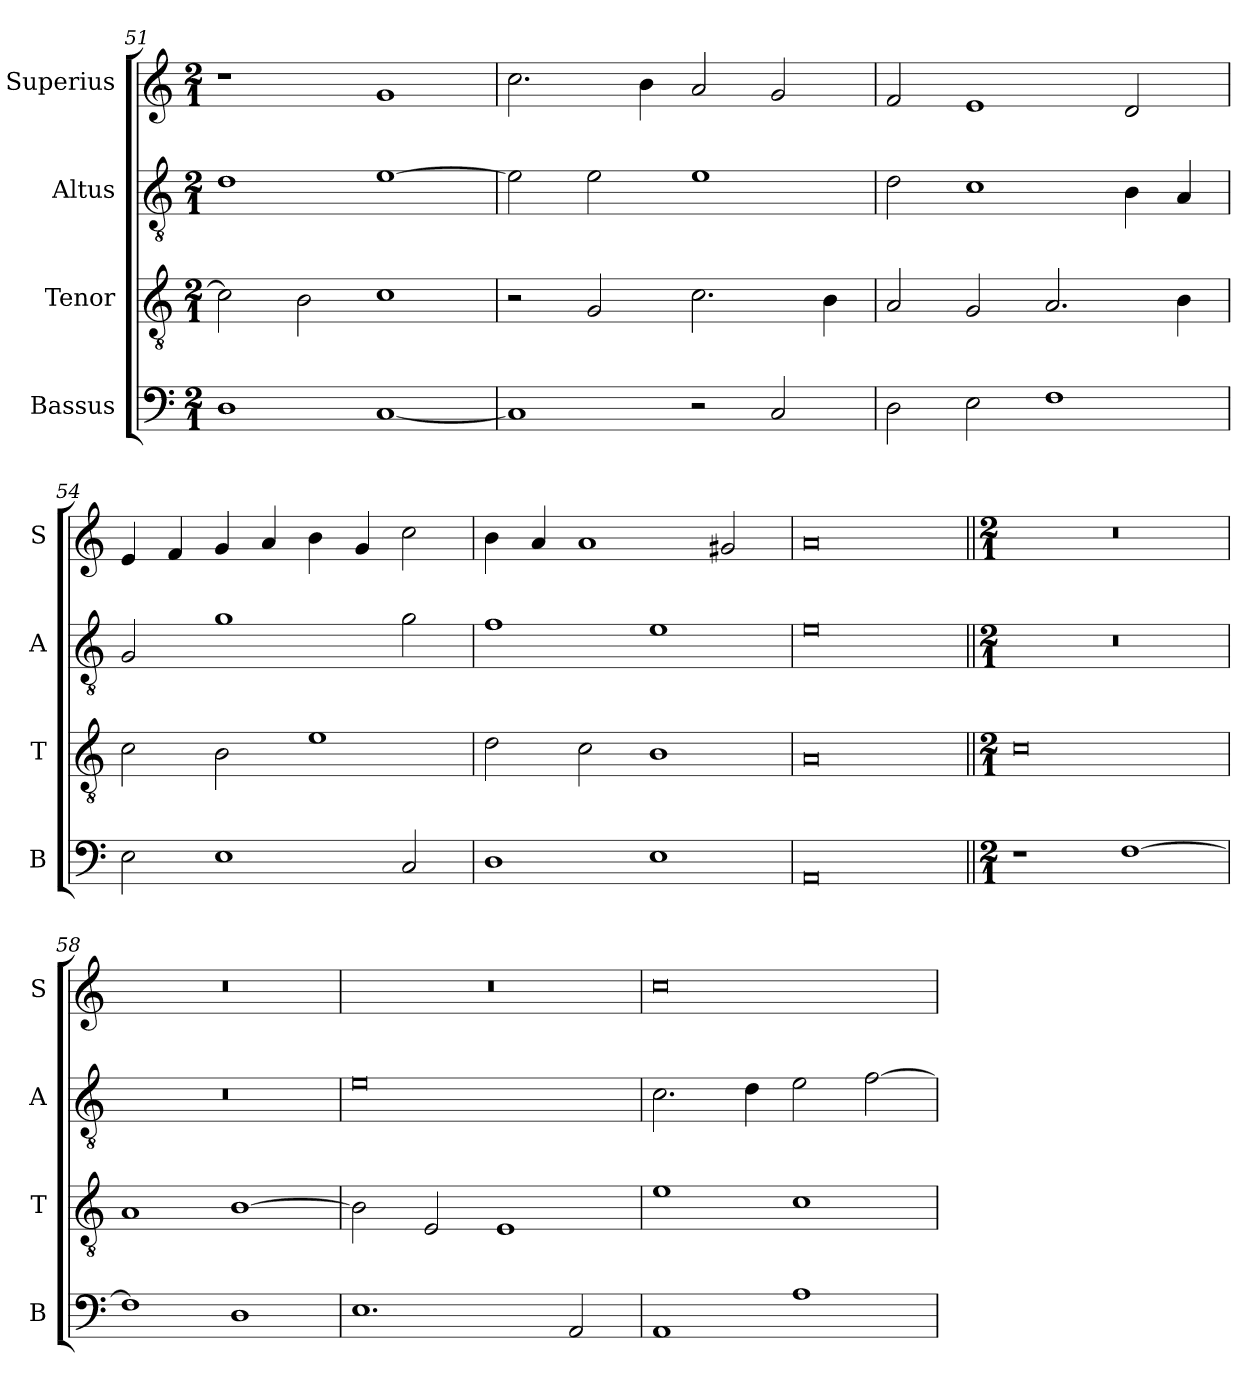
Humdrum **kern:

**kern	**kern	**kern	**kern
*part4	*part3	*part2	*part1
*staff4	*staff3	*staff2	*staff1
*I"Bassus	*I"Tenor	*I"Altus	*I"Superius
*I'B	*I'T	*I'A	*I'S
*clefF4	*clefGv2	*clefGv2	*clefG2
*k[]	*k[]	*k[]	*k[]
*M2/1	*M2/1	*M2/1	*M2/1
=51	=51	=51	=51
1D	2c\]	1d	1r
.	2B\	.	.
[1C	1c	[1e	1g
=52	=52	=52	=52
1C]	2r	2e\]	2.cc\
.	2G/	2e\	.
.	.	.	4b\
2r	2.c\	1e	2a/
2C/	.	.	2g/
.	4B\	.	.
=53	=53	=53	=53
2D\	2A/	2d\	2f/
2E\	2G/	1c	1e
1F	2.A/	.	.
.	.	4B\	2d/
.	4B\	4A/	.
=54	=54	=54	=54
2E\	2c\	2G/	4e/
.	.	.	4f/
1E	2B\	1g	4g/
.	.	.	4a/
.	1e	.	4b\
.	.	.	4g/
2C/	.	2g\	2cc\
=55	=55	=55	=55
1D	2d\	1f	4b\
.	.	.	4a/
.	2c\	.	1a
1E	1B	1e	.
.	.	.	2g#X/
=56	=56	=56	=56
0AA	0A	0e	0a
!!LO:LB:g=z
=57||	=57||	=57||	=57||
*k[]	*k[]	*k[]	*k[]
*M2/1	*M2/1	*M2/1	*M2/1
1r	0c	0r	0r
[1F	.	.	.
=58	=58	=58	=58
1F]	1A	0r	0r
1D	[1B	.	.
=59	=59	=59	=59
1.E	2B\]	0e	0r
.	2E/	.	.
.	1E	.	.
2AA/	.	.	.
=60	=60	=60	=60
1AA	1e	2.c\	0cc
.	.	4d\	.
1A	1c	2e\	.
.	.	[2f\	.
=	=	=	=
*-	*-	*-	*-
